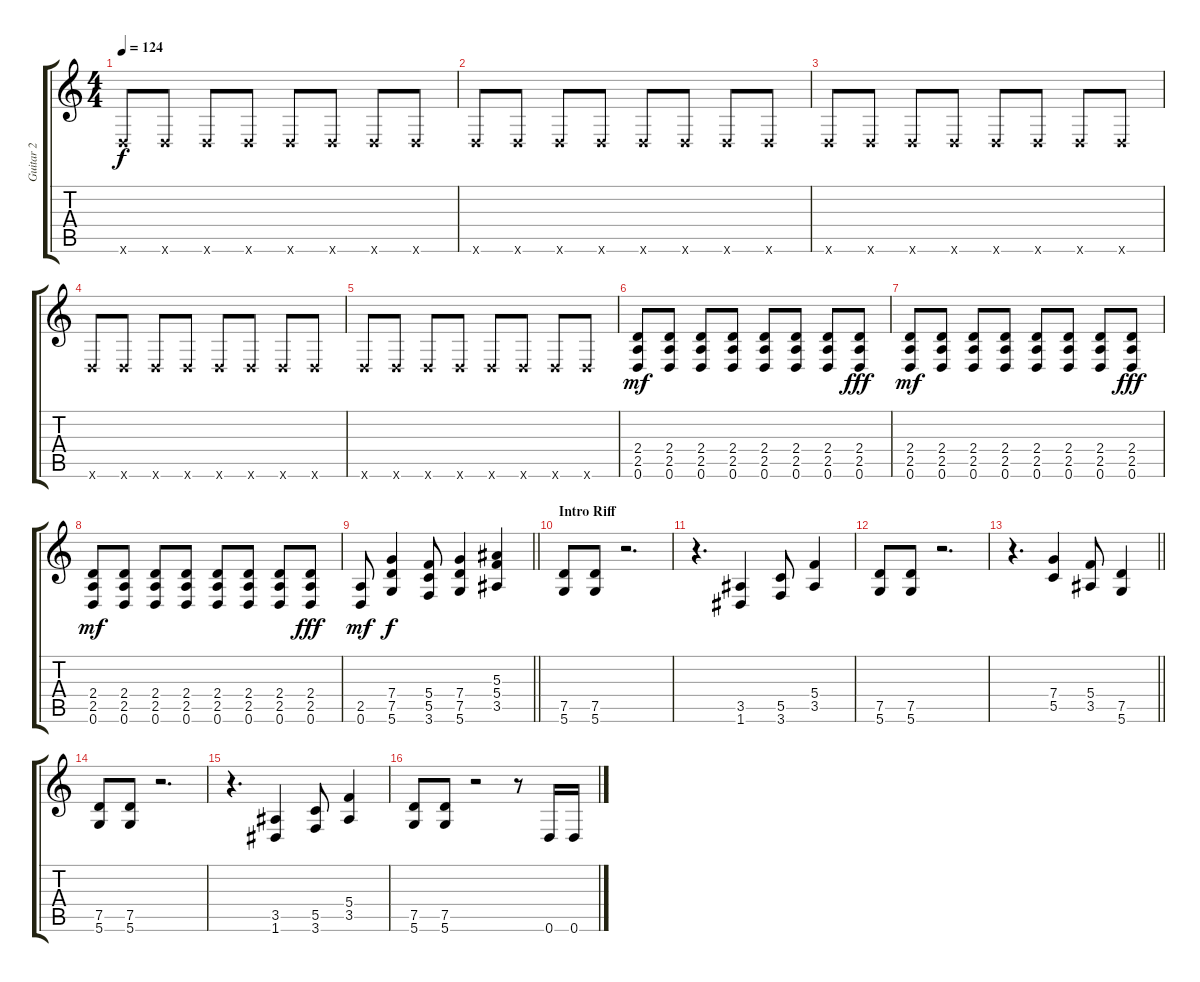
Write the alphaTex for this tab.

\track ("Guitar 2" "Guitar 2") {instrument overdrivenguitar}
\staff {score tabs}
\tuning (D4 A3 F3 C3 G2 D2) {hide}
\ts (4 4)
\tempo 124
\clef g2
\ks c
0.6{x}.8{dy f} 0.6{x}.8 0.6{x}.8 0.6{x}.8 0.6{x}.8 0.6{x}.8 0.6{x}.8 0.6{x}.8 |
0.6{x}.8 0.6{x}.8 0.6{x}.8 0.6{x}.8 0.6{x}.8 0.6{x}.8 0.6{x}.8 0.6{x}.8 |
0.6{x}.8 0.6{x}.8 0.6{x}.8 0.6{x}.8 0.6{x}.8 0.6{x}.8 0.6{x}.8 0.6{x}.8 |
0.6{x}.8 0.6{x}.8 0.6{x}.8 0.6{x}.8 0.6{x}.8 0.6{x}.8 0.6{x}.8 0.6{x}.8 |
0.6{x}.8 0.6{x}.8 0.6{x}.8 0.6{x}.8 0.6{x}.8 0.6{x}.8 0.6{x}.8 0.6{x}.8 |
(2.4 2.5 0.6).8{dy mf} (2.4 2.5 0.6).8 (2.4 2.5 0.6).8 (2.4 2.5 0.6).8 (2.4 2.5 0.6).8 (2.4 2.5 0.6).8 (2.4 2.5 0.6).8 (2.4 2.5 0.6).8{dy fff} |
(2.4 2.5 0.6).8{dy mf} (2.4 2.5 0.6).8 (2.4 2.5 0.6).8 (2.4 2.5 0.6).8 (2.4 2.5 0.6).8 (2.4 2.5 0.6).8 (2.4 2.5 0.6).8 (2.4 2.5 0.6).8{dy fff} |
(2.4 2.5 0.6).8{dy mf} (2.4 2.5 0.6).8 (2.4 2.5 0.6).8 (2.4 2.5 0.6).8 (2.4 2.5 0.6).8 (2.4 2.5 0.6).8 (2.4 2.5 0.6).8 (2.4 2.5 0.6).8{dy fff} |
\barLineRight lightlight
(2.5 0.6).8{dy mf} (7.4 7.5 5.6).4{dy f} (5.4 5.5 3.6).8 (7.4 7.5 5.6).4 (5.3 5.4 3.5).4 |
\section ("" "Intro Riff")
(7.5 5.6).8 (7.5 5.6).8 r.2{d} |
r.4{d} (3.5 1.6).4 (5.5 3.6).8 (5.4 3.5).4 |
(7.5 5.6).8 (7.5 5.6).8 r.2{d} |
\barLineRight lightlight
r.4{d} (7.4 5.5).4 (5.4 3.5).8 (7.5 5.6).4 |
(7.5 5.6).8 (7.5 5.6).8 r.2{d} |
r.4{d} (3.5 1.6).4 (5.5 3.6).8 (5.4 3.5).4 |
(7.5 5.6).8 (7.5 5.6).8 r.2 r.8 0.6.16 0.6.16
